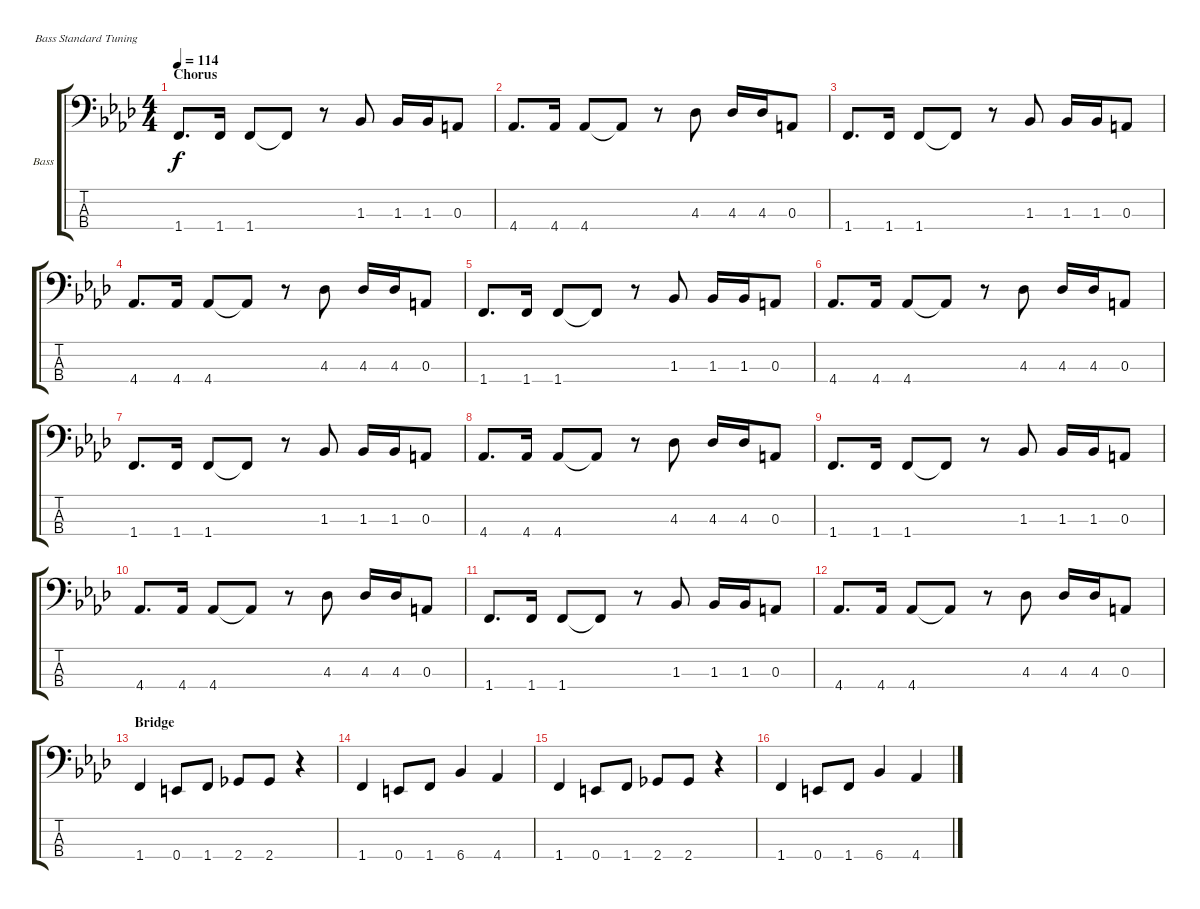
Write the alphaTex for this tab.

\defaultSystemsLayout 4
\bracketExtendMode groupsimilarinstruments
\firstSystemTrackNameOrientation horizontal
\otherSystemsTrackNameOrientation horizontal
\track ("Bass" "Bass") {instrument electricbassfinger}
\staff {score tabs}
\tuning (G2 D2 A1 E1)
\ts (4 4)
\section ("" "Chorus")
\tempo 114
\clef f4
\ks ab
1.4.8{d dy f} 1.4.16 1.4.8 1.4{t}.8 r.8 1.3.8 1.3.16 1.3.16 0.3.8 |
4.4.8{d} 4.4.16 4.4.8 4.4{t}.8 r.8 4.3.8 4.3.16 4.3.16 0.3.8 |
1.4.8{d} 1.4.16 1.4.8 1.4{t}.8 r.8 1.3.8 1.3.16 1.3.16 0.3.8 |
4.4.8{d} 4.4.16 4.4.8 4.4{t}.8 r.8 4.3.8 4.3.16 4.3.16 0.3.8 |
1.4.8{d} 1.4.16 1.4.8 1.4{t}.8 r.8 1.3.8 1.3.16 1.3.16 0.3.8 |
4.4.8{d} 4.4.16 4.4.8 4.4{t}.8 r.8 4.3.8 4.3.16 4.3.16 0.3.8 |
1.4.8{d} 1.4.16 1.4.8 1.4{t}.8 r.8 1.3.8 1.3.16 1.3.16 0.3.8 |
4.4.8{d} 4.4.16 4.4.8 4.4{t}.8 r.8 4.3.8 4.3.16 4.3.16 0.3.8 |
1.4.8{d} 1.4.16 1.4.8 1.4{t}.8 r.8 1.3.8 1.3.16 1.3.16 0.3.8 |
4.4.8{d} 4.4.16 4.4.8 4.4{t}.8 r.8 4.3.8 4.3.16 4.3.16 0.3.8 |
1.4.8{d} 1.4.16 1.4.8 1.4{t}.8 r.8 1.3.8 1.3.16 1.3.16 0.3.8 |
4.4.8{d} 4.4.16 4.4.8 4.4{t}.8 r.8 4.3.8 4.3.16 4.3.16 0.3.8 |
\section ("" "Bridge")
1.4.4 0.4.8 1.4.8 2.4.8 2.4.8 r.4 |
1.4.4 0.4.8 1.4.8 6.4.4 4.4.4 |
1.4.4 0.4.8 1.4.8 2.4.8 2.4.8 r.4 |
1.4.4 0.4.8 1.4.8 6.4.4 4.4.4
